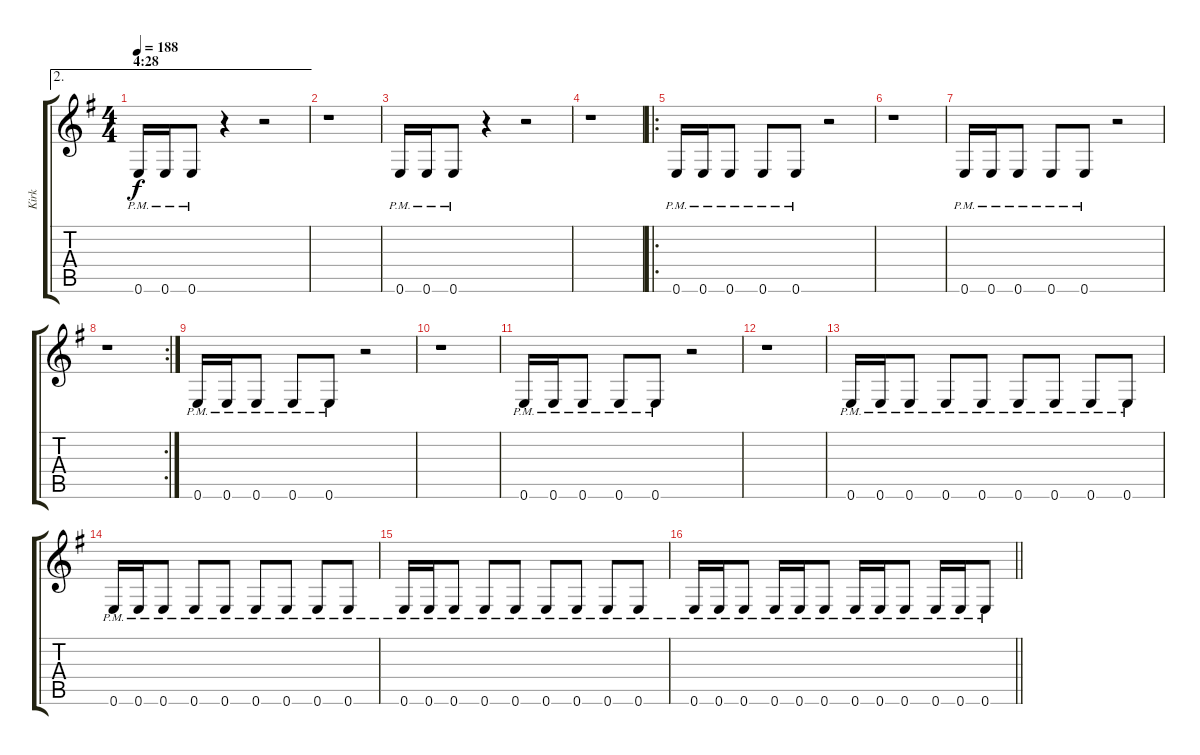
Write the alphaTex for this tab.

\track ("Kirk" "Kirk") {instrument distortionguitar}
\staff {score tabs}
\tuning (E4 B3 G3 D3 A2 E2) {hide}
\ae 2
\ts (4 4)
\section ("" "4:28")
\tempo 188
\clef g2
\ks eminor
0.6{pm}.16{dy f} 0.6{pm}.16 0.6{pm}.8 r.4 r.2 |
r.1 |
0.6{pm}.16 0.6{pm}.16 0.6{pm}.8 r.4 r.2 |
r.1 |
\ro
0.6{pm}.16 0.6{pm}.16 0.6{pm}.8 0.6{pm}.8 0.6{pm}.8 r.2 |
r.1 |
0.6{pm}.16 0.6{pm}.16 0.6{pm}.8 0.6{pm}.8 0.6{pm}.8 r.2 |
\rc 2
r.1 |
0.6{pm}.16 0.6{pm}.16 0.6{pm}.8 0.6{pm}.8 0.6{pm}.8 r.2 |
r.1 |
0.6{pm}.16 0.6{pm}.16 0.6{pm}.8 0.6{pm}.8 0.6{pm}.8 r.2 |
r.1 |
0.6{pm}.16 0.6{pm}.16 0.6{pm}.8 0.6{pm}.8 0.6{pm}.8 0.6{pm}.8 0.6{pm}.8 0.6{pm}.8 0.6{pm}.8 |
0.6{pm}.16 0.6{pm}.16 0.6{pm}.8 0.6{pm}.8 0.6{pm}.8 0.6{pm}.8 0.6{pm}.8 0.6{pm}.8 0.6{pm}.8 |
0.6{pm}.16 0.6{pm}.16 0.6{pm}.8 0.6{pm}.8 0.6{pm}.8 0.6{pm}.8 0.6{pm}.8 0.6{pm}.8 0.6{pm}.8 |
\barLineRight lightlight
0.6{pm}.16 0.6{pm}.16 0.6{pm}.8 0.6{pm}.16 0.6{pm}.16 0.6{pm}.8 0.6{pm}.16 0.6{pm}.16 0.6{pm}.8 0.6{pm}.16 0.6{pm}.16 0.6{pm}.8
